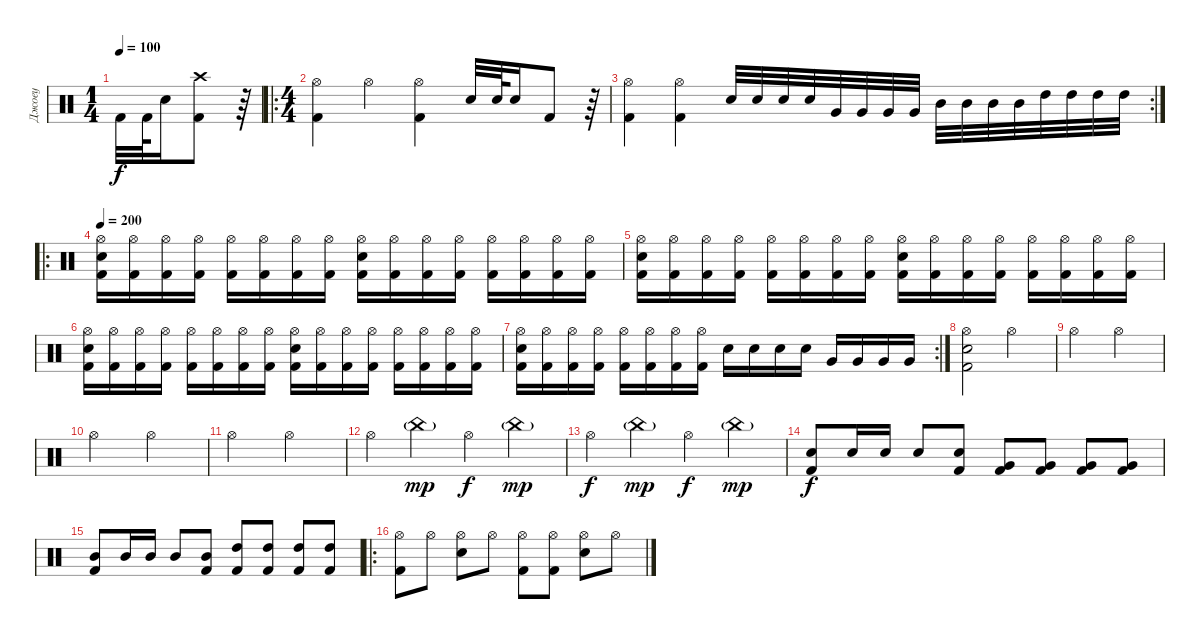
\track ("Джоеу" "Джоеу") {instrument percussion}
\staff {score}
\articulation defaults
\ts (1 4)
\tempo 100
\clef neutral
\ks c "Kick (hit) 2".32{dy f} "Kick (hit) 2".64 "Electric Snare (hit)".16
("Kick (hit) 2" "Crash high (hit)").8 r.64 |
\ro
\ts (4 4)
("Hi-Hat (open)" "Kick (hit) 2").4 "Hi-Hat (open)".4 ("Hi-Hat (open)" "Kick (hit) 2").4 "Electric Snare (hit)".32 "Electric Snare (hit)".64 "Electric Snare (hit)".16 "Kick (hit) 2".8 r.64 |
\rc 2
("Hi-Hat (open)" "Kick (hit) 2").4 ("Hi-Hat (open)" "Kick (hit) 2").4 "Electric Snare (hit)".32 "Electric Snare (hit)".32 "Electric Snare (hit)".32 "Electric Snare (hit)".32 "Very Low Tom (hit)".32 "Very Low Tom (hit)".32 "Very Low Tom (hit)".32 "Very Low Tom (hit)".32 "Mid Tom (hit)".32 "Mid Tom (hit)".32 "Mid Tom (hit)".32 "Mid Tom (hit)".32 "High Tom (hit)".32 "High Tom (hit)".32 "High Tom (hit)".32 "High Tom (hit)".32 |
\ro
\tempo 200
("Hi-Hat (open)" "Kick (hit) 2" "Electric Snare (hit)").16 ("Hi-Hat (open)" "Kick (hit) 2").16 ("Hi-Hat (open)" "Kick (hit) 2").16 ("Hi-Hat (open)" "Kick (hit) 2").16 ("Hi-Hat (open)" "Kick (hit) 2").16 ("Hi-Hat (open)" "Kick (hit) 2").16 ("Hi-Hat (open)" "Kick (hit) 2").16 ("Hi-Hat (open)" "Kick (hit) 2").16 ("Hi-Hat (open)" "Kick (hit) 2" "Electric Snare (hit)").16 ("Hi-Hat (open)" "Kick (hit) 2").16 ("Hi-Hat (open)" "Kick (hit) 2").16 ("Hi-Hat (open)" "Kick (hit) 2").16 ("Hi-Hat (open)" "Kick (hit) 2").16 ("Hi-Hat (open)" "Kick (hit) 2").16 ("Hi-Hat (open)" "Kick (hit) 2").16 ("Hi-Hat (open)" "Kick (hit) 2").16 |
("Hi-Hat (open)" "Kick (hit) 2" "Electric Snare (hit)").16 ("Hi-Hat (open)" "Kick (hit) 2").16 ("Hi-Hat (open)" "Kick (hit) 2").16 ("Hi-Hat (open)" "Kick (hit) 2").16 ("Hi-Hat (open)" "Kick (hit) 2").16 ("Hi-Hat (open)" "Kick (hit) 2").16 ("Hi-Hat (open)" "Kick (hit) 2").16 ("Hi-Hat (open)" "Kick (hit) 2").16 ("Hi-Hat (open)" "Kick (hit) 2" "Electric Snare (hit)").16 ("Hi-Hat (open)" "Kick (hit) 2").16 ("Hi-Hat (open)" "Kick (hit) 2").16 ("Hi-Hat (open)" "Kick (hit) 2").16 ("Hi-Hat (open)" "Kick (hit) 2").16 ("Hi-Hat (open)" "Kick (hit) 2").16 ("Hi-Hat (open)" "Kick (hit) 2").16 ("Hi-Hat (open)" "Kick (hit) 2").16 |
("Hi-Hat (open)" "Kick (hit) 2" "Electric Snare (hit)").16 ("Hi-Hat (open)" "Kick (hit) 2").16 ("Hi-Hat (open)" "Kick (hit) 2").16 ("Hi-Hat (open)" "Kick (hit) 2").16 ("Hi-Hat (open)" "Kick (hit) 2").16 ("Hi-Hat (open)" "Kick (hit) 2").16 ("Hi-Hat (open)" "Kick (hit) 2").16 ("Hi-Hat (open)" "Kick (hit) 2").16 ("Hi-Hat (open)" "Kick (hit) 2" "Electric Snare (hit)").16 ("Hi-Hat (open)" "Kick (hit) 2").16 ("Hi-Hat (open)" "Kick (hit) 2").16 ("Hi-Hat (open)" "Kick (hit) 2").16 ("Hi-Hat (open)" "Kick (hit) 2").16 ("Hi-Hat (open)" "Kick (hit) 2").16 ("Hi-Hat (open)" "Kick (hit) 2").16 ("Hi-Hat (open)" "Kick (hit) 2").16 |
\rc 2
("Hi-Hat (open)" "Kick (hit) 2" "Electric Snare (hit)").16 ("Hi-Hat (open)" "Kick (hit) 2").16 ("Hi-Hat (open)" "Kick (hit) 2").16 ("Hi-Hat (open)" "Kick (hit) 2").16 ("Hi-Hat (open)" "Kick (hit) 2").16 ("Hi-Hat (open)" "Kick (hit) 2").16 ("Hi-Hat (open)" "Kick (hit) 2").16 ("Hi-Hat (open)" "Kick (hit) 2").16 "Electric Snare (hit)".16 "Electric Snare (hit)".16 "Electric Snare (hit)".16 "Electric Snare (hit)".16 "Very Low Tom (hit)".16 "Very Low Tom (hit)".16 "Very Low Tom (hit)".16 "Very Low Tom (hit)".16 |
("Hi-Hat (open)" "Kick (hit) 2" "Electric Snare (hit)").2 "Hi-Hat (open)".2 |
"Hi-Hat (open)".2 "Hi-Hat (open)".2 |
"Hi-Hat (open)".2 "Hi-Hat (open)".2 |
"Hi-Hat (open)".2 "Hi-Hat (open)".2 |
"Hi-Hat (open)".4 "China (hit)"{g}.4{dy mp} "Hi-Hat (open)".4{dy f} "China (hit)"{g}.4{dy mp} |
"Hi-Hat (open)".4{dy f} "China (hit)"{g}.4{dy mp} "Hi-Hat (open)".4{dy f} "China (hit)"{g}.4{dy mp} |
("Electric Snare (hit)" "Kick (hit) 2").8{dy f} "Electric Snare (hit)".16 "Electric Snare (hit)".16 "Electric Snare (hit)".8 ("Electric Snare (hit)" "Kick (hit) 2").8 ("Very Low Tom (hit)" "Kick (hit) 2").8 ("Very Low Tom (hit)" "Kick (hit) 2").8 ("Very Low Tom (hit)" "Kick (hit) 2").8 ("Very Low Tom (hit)" "Kick (hit) 2").8 |
("Mid Tom (hit)" "Kick (hit) 2").8 "Mid Tom (hit)".16 "Mid Tom (hit)".16 "Mid Tom (hit)".8 ("Mid Tom (hit)" "Kick (hit) 2").8 ("High Tom (hit)" "Kick (hit) 2").8 ("High Tom (hit)" "Kick (hit) 2").8 ("High Tom (hit)" "Kick (hit) 2").8 ("Kick (hit) 2" "High Tom (hit)").8 |
\ro
("Hi-Hat (open)" "Kick (hit) 2").8 "Hi-Hat (open)".8 ("Hi-Hat (open)" "Electric Snare (hit)").8 "Hi-Hat (open)".8 ("Hi-Hat (open)" "Kick (hit) 2").8 ("Hi-Hat (open)" "Kick (hit) 2").8 ("Hi-Hat (open)" "Electric Snare (hit)").8 "Hi-Hat (open)".8
